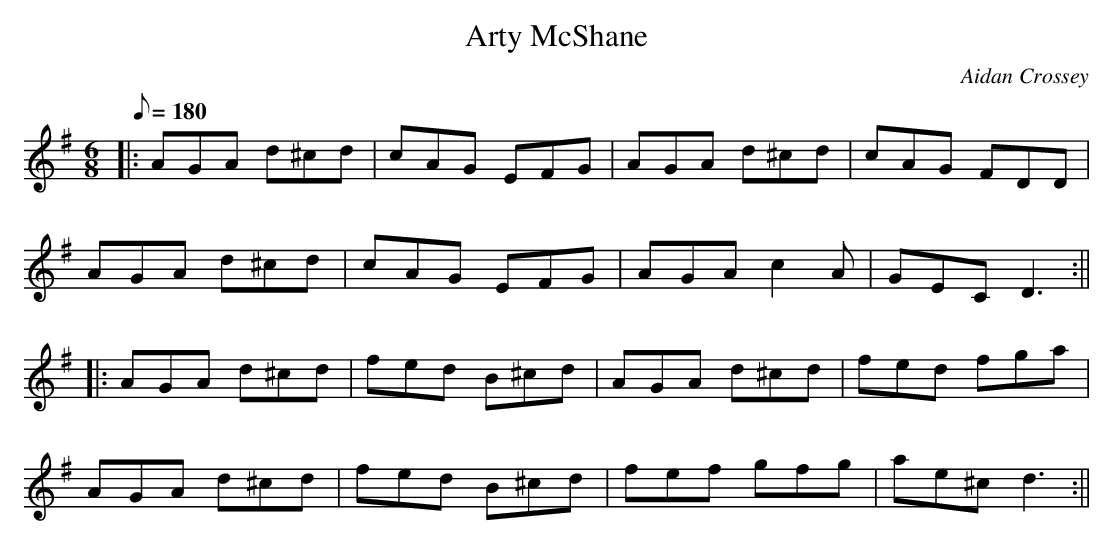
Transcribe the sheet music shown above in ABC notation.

X:1
T:Arty McShane
M:6/8
L:1/8
Q:180
C:Aidan Crossey
K:G
|:AGA d^cd|cAG EFG|AGA d^cd|cAG FDD|
AGA d^cd|cAG EFG|AGA c2A|GEC D3:||
|:AGA d^cd|fed B^cd|AGA d^cd|fed fga|
AGA d^cd|fed B^cd|fef gfg|ae^c d3:||
